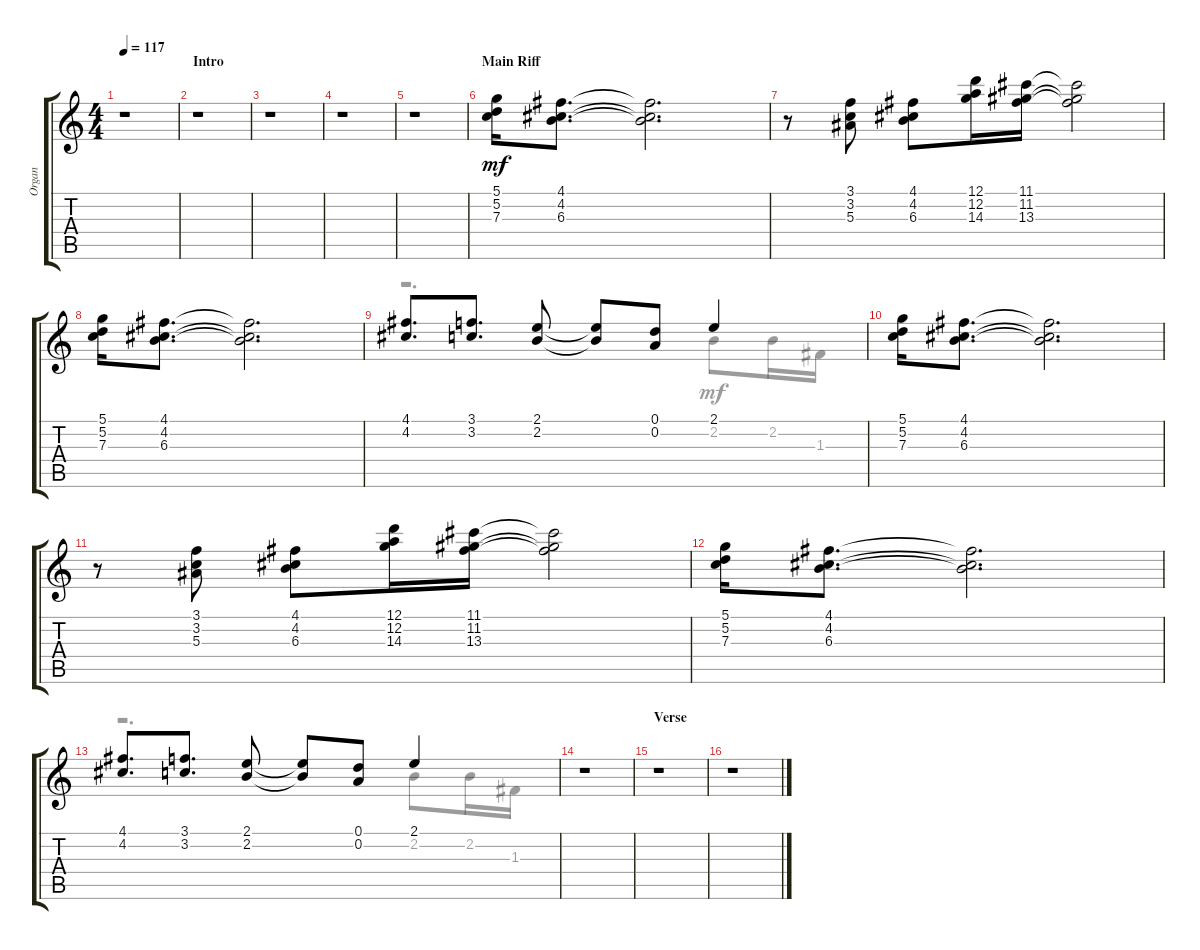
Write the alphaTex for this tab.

\track ("Organ" "Organ") {instrument electricguitarclean}
\staff {score tabs}
\tuning (D4 A3 F3 C3 G2 C2) {hide}
\voice
\ts (4 4)
\tempo 117
\clef g2
\ks aminor
r.1{dy mf instrument electricguitarclean} |
\section ("" "Intro")
r.1 |
r.1 |
r.1 |
r.1 |
\section ("" "Main Riff")
(5.1 5.2 7.3).16 (4.1 4.2 6.3).8{d} (4.1{t} 4.2{t} 6.3{t}).2{d} |
r.8 (3.1 3.2 5.3).8 (4.1 4.2 6.3).8 (12.1 12.2 14.3).16 (11.1 11.2 13.3).16 (11.1{t} 11.2{t} 13.3{t}).2 |
(5.1 5.2 7.3).16 (4.1 4.2 6.3).8{d} (4.1{t} 4.2{t} 6.3{t}).2{d} |
(4.1 4.2).8{d} (3.1 3.2).8{d} (2.1 2.2).8 (2.1{t} 2.2{t}).8 (0.1 0.2).8 2.1.4 |
(5.1 5.2 7.3).16 (4.1 4.2 6.3).8{d} (4.1{t} 4.2{t} 6.3{t}).2{d} |
r.8 (3.1 3.2 5.3).8 (4.1 4.2 6.3).8 (12.1 12.2 14.3).16 (11.1 11.2 13.3).16 (11.1{t} 11.2{t} 13.3{t}).2 |
(5.1 5.2 7.3).16 (4.1 4.2 6.3).8{d} (4.1{t} 4.2{t} 6.3{t}).2{d} |
(4.1 4.2).8{d} (3.1 3.2).8{d} (2.1 2.2).8 (2.1{t} 2.2{t}).8 (0.1 0.2).8 2.1.4 |
r.1 |
\section ("" "Verse")
r.1 |
r.1
\voice
\clef g2
\ottava regular
\simile none
\ks aminor
|
|
|
|
|
|
|
|
r.2{d} 2.2.8 2.2.16 1.3.16 |
|
|
|
r.2{d} 2.2.8 2.2.16 1.3.16 |
|
|
